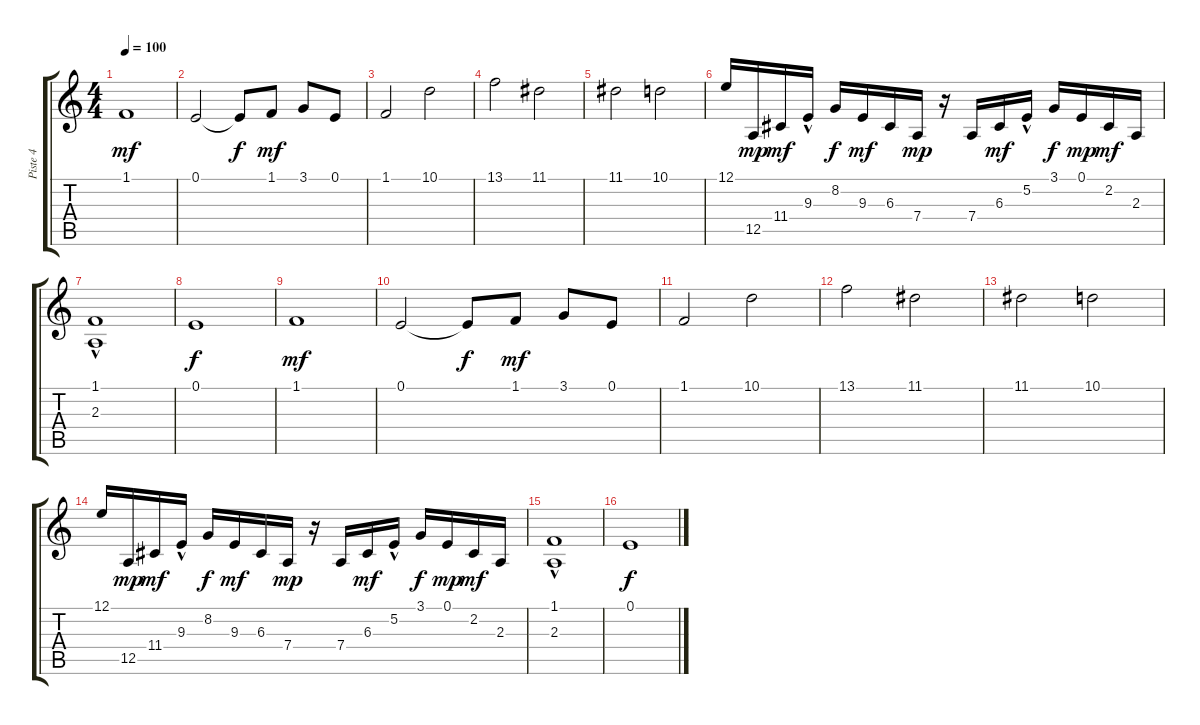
\track ("Piste 4" "Piste 4") {instrument stringensemble1}
\staff {score tabs}
\tuning (E4 B3 G3 D3 A2 E2) {hide}
\ts (4 4)
\tempo 100
\clef g2
\ks c
1.1.1{dy mf} |
0.1.2 0.1{t}.8{dy f} 1.1.8{dy mf} 3.1.8 0.1.8 |
1.1.2 10.1.2 |
13.1.2 11.1.2 |
11.1.2 10.1.2 |
12.1.16 12.5.16{dy mp} 11.4.16{dy mf} 9.3{hac}.16 8.2.16{dy f} 9.3.16{dy mf} 6.3.16 7.4.16{dy mp} r.16 7.4.16 6.3.16{dy mf} 5.2{hac}.16 3.1.16{dy f} 0.1.16{dy mp} 2.2.16{dy mf} 2.3.16 |
(1.1 2.3{hac}).1 |
0.1.1{dy f} |
1.1.1{dy mf} |
0.1.2 0.1{t}.8{dy f} 1.1.8{dy mf} 3.1.8 0.1.8 |
1.1.2 10.1.2 |
13.1.2 11.1.2 |
11.1.2 10.1.2 |
12.1.16 12.5.16{dy mp} 11.4.16{dy mf} 9.3{hac}.16 8.2.16{dy f} 9.3.16{dy mf} 6.3.16 7.4.16{dy mp} r.16 7.4.16 6.3.16{dy mf} 5.2{hac}.16 3.1.16{dy f} 0.1.16{dy mp} 2.2.16{dy mf} 2.3.16 |
(1.1 2.3{hac}).1 |
0.1.1{dy f}
